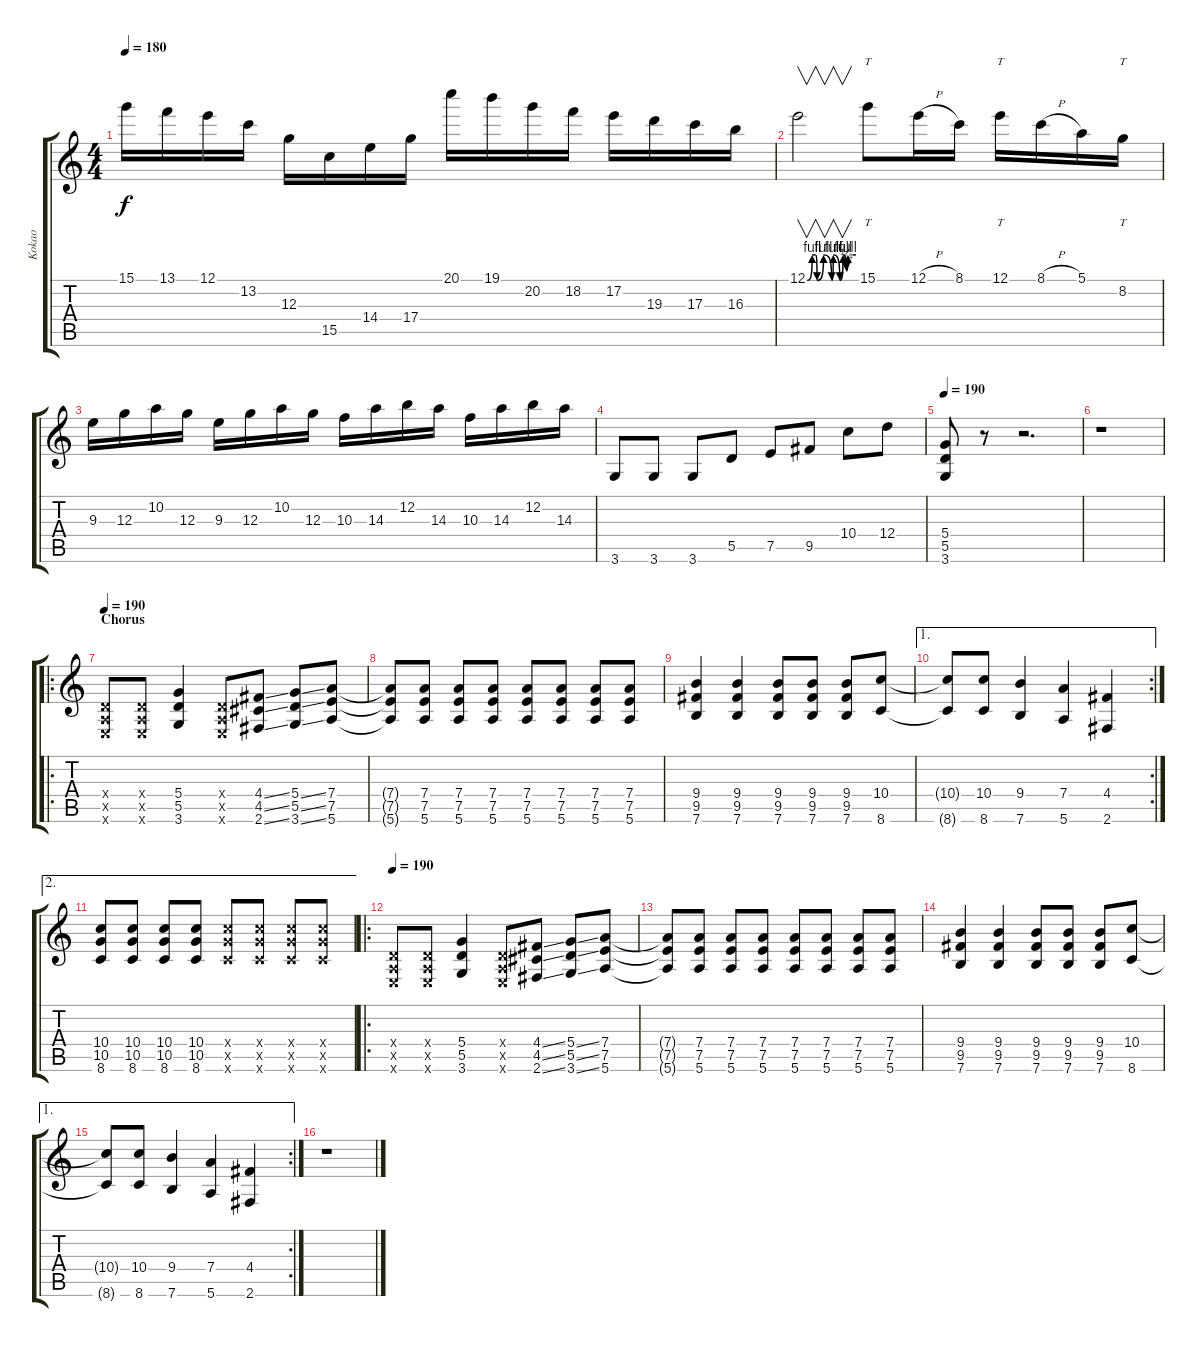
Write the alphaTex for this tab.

\track ("Kokao" "Kokao") {instrument acousticguitarsteel}
\staff {score tabs}
\tuning (E4 B3 G3 D3 A2 E2) {hide}
\ts (4 4)
\tempo 180
\clef g2
\ks c
15.1.16{dy f} 13.1.16 12.1.16 13.2.16 12.3.16 15.5.16 14.4.16 17.4.16 20.1.16 19.1.16 20.2.16 18.2.16 17.2.16 19.3.16 17.3.16 16.3.16 |
12.1{be (custom 0 0 6 4 10 4 12 0 20 4 30 0 32 4 40 0 44 4 48 1 50 4 60 4)}.2{v} 15.1.8{tt} 12.1{h}.16 8.1.16 12.1.16{tt} 8.1{h}.16 5.1.16 8.2.16{tt} |
9.3.16 12.3.16 10.2.16 12.3.16 9.3.16 12.3.16 10.2.16 12.3.16 10.3.16 14.3.16 12.2.16 14.3.16 10.3.16 14.3.16 12.2.16 14.3.16 |
3.6.8 3.6.8 3.6.8 5.5.8 7.5.8 9.5.8 10.4.8 12.4.8 |
\tempo 190
(5.4 5.5 3.6).8 r.8 r.2{d} |
r.1 |
\ro
\section ("" "Chorus")
\tempo 190
(0.4{x} 0.5{x} 0.6{x}).8{volume 8 instrument distortionguitar} (0.4{x} 0.5{x} 0.6{x}).8 (5.4 5.5 3.6).4 (0.4{x} 0.5{x} 0.6{x}).8 (4.4{ss} 4.5{ss} 2.6{ss}).8 (5.4{ss} 5.5{ss} 3.6{ss}).8 (7.4 7.5 5.6).8 |
(7.4{t} 7.5{t} 5.6{t}).8 (7.4 7.5 5.6).8 (7.4 7.5 5.6).8 (7.4 7.5 5.6).8 (7.4 7.5 5.6).8 (7.4 7.5 5.6).8 (7.4 7.5 5.6).8 (7.4 7.5 5.6).8 |
(9.4 9.5 7.6).4 (9.4 9.5 7.6).4 (9.4 9.5 7.6).8 (9.4 9.5 7.6).8 (9.4 9.5 7.6).8 (10.4 8.6).8 |
\ae 1
\rc 2
(10.4{t} 8.6{t}).8 (10.4 8.6).8 (9.4 7.6).4 (7.4 5.6).4 (4.4 2.6).4 |
\ae 2
(10.4 10.5 8.6).8 (10.4 10.5 8.6).8 (10.4 10.5 8.6).8 (10.4 10.5 8.6).8 (10.4{x} 10.5{x} 8.6{x}).8 (10.4{x} 10.5{x} 8.6{x}).8 (10.4{x} 10.5{x} 8.6{x}).8 (10.4{x} 10.5{x} 8.6{x}).8 |
\ro
\tempo 190
(0.4{x} 0.5{x} 0.6{x}).8{volume 8 instrument distortionguitar} (0.4{x} 0.5{x} 0.6{x}).8 (5.4 5.5 3.6).4 (0.4{x} 0.5{x} 0.6{x}).8 (4.4{ss} 4.5{ss} 2.6{ss}).8 (5.4{ss} 5.5{ss} 3.6{ss}).8 (7.4 7.5 5.6).8 |
(7.4{t} 7.5{t} 5.6{t}).8 (7.4 7.5 5.6).8 (7.4 7.5 5.6).8 (7.4 7.5 5.6).8 (7.4 7.5 5.6).8 (7.4 7.5 5.6).8 (7.4 7.5 5.6).8 (7.4 7.5 5.6).8 |
(9.4 9.5 7.6).4 (9.4 9.5 7.6).4 (9.4 9.5 7.6).8 (9.4 9.5 7.6).8 (9.4 9.5 7.6).8 (10.4 8.6).8 |
\ae 1
\rc 2
(10.4{t} 8.6{t}).8 (10.4 8.6).8 (9.4 7.6).4 (7.4 5.6).4 (4.4 2.6).4 |
r.1
